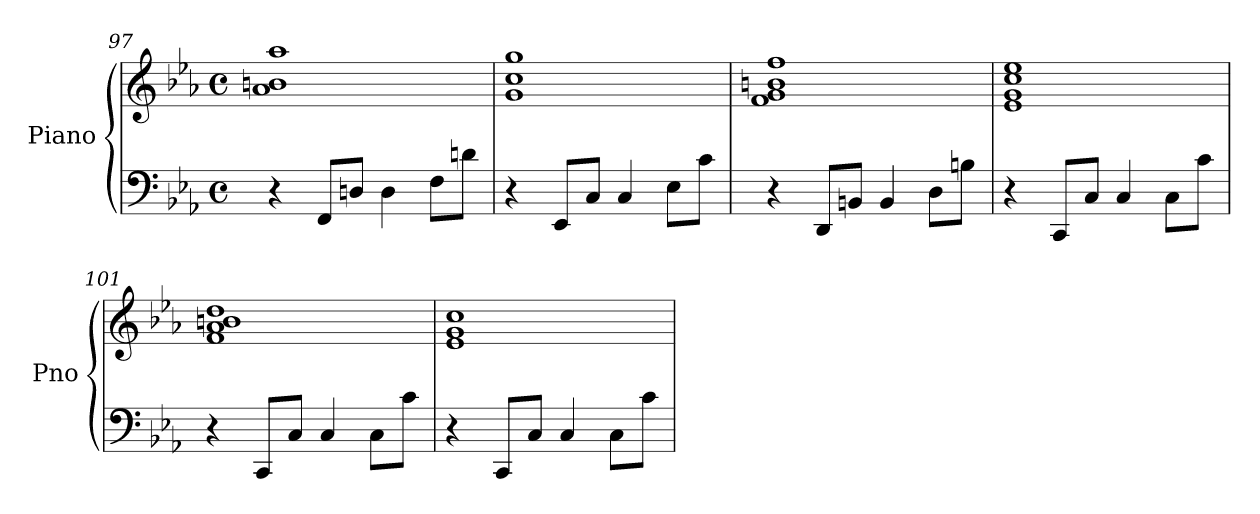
**kern	**kern
*part1	*part1
*staff2	*staff1
*I"Piano	*
*I'Pno	*
*clefF4	*clefG2
*k[b-e-a-]	*k[b-e-a-]
*M4/4	*M4/4
*met(c)	*met(c)
=97	=97
4r	1a- 1bn 1aa-
8FF/L	.
8Dn/J	.
4D\	.
8F\L	.
8dn\J	.
=98	=98
4r	1g 1cc 1gg
8EE-/L	.
8C/J	.
4C/	.
8E-\L	.
8c\J	.
!!LO:LB:g=z
=99	=99
4r	1f 1g 1bn 1ff
8DD/L	.
8BBn/J	.
4BB/	.
8D\L	.
8Bn\J	.
=100	=100
4r	1e- 1g 1cc 1ee-
8CC/L	.
8C/J	.
4C/	.
8C\L	.
8c\J	.
=101	=101
4r	1f 1a- 1bn 1dd
8CC/L	.
8C/J	.
4C/	.
8C\L	.
8c\J	.
=102	=102
4r	1e- 1g 1cc
8CC/L	.
8C/J	.
4C/	.
8C\L	.
8c\J	.
=	=
*-	*-
